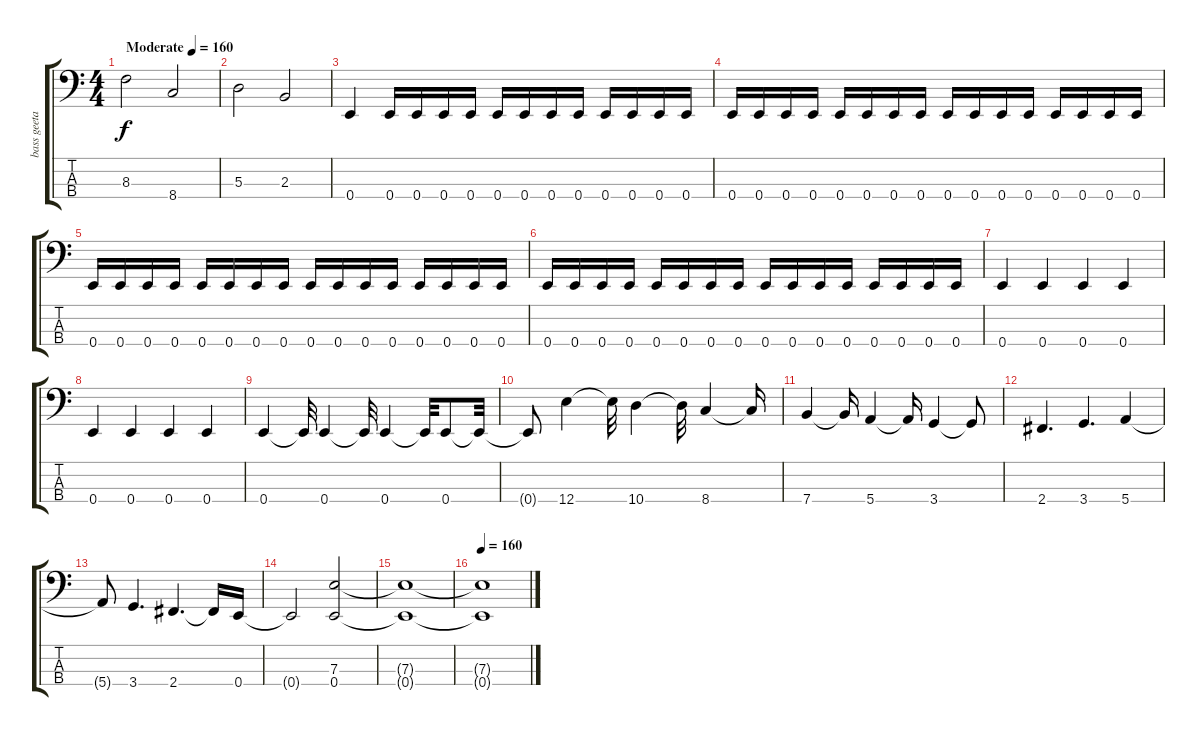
\track ("bass geetar" "bass geeta") {instrument electricbasspick}
\staff {score tabs}
\tuning (G2 D2 A1 E1) {hide}
\ts (4 4)
\tempo (160 "Moderate")
\tempo 130
\tempo (160 "Moderate")
\clef f4
\ks c
8.3.2{dy f instrument electricbasspick} 8.4.2 |
5.3.2 2.3.2 |
0.4.4 0.4.16 0.4.16 0.4.16 0.4.16 0.4.16 0.4.16 0.4.16 0.4.16 0.4.16 0.4.16 0.4.16 0.4.16 |
0.4.16 0.4.16 0.4.16 0.4.16 0.4.16 0.4.16 0.4.16 0.4.16 0.4.16 0.4.16 0.4.16 0.4.16 0.4.16 0.4.16 0.4.16 0.4.16 |
0.4.16 0.4.16 0.4.16 0.4.16 0.4.16 0.4.16 0.4.16 0.4.16 0.4.16 0.4.16 0.4.16 0.4.16 0.4.16 0.4.16 0.4.16 0.4.16 |
0.4.16 0.4.16 0.4.16 0.4.16 0.4.16 0.4.16 0.4.16 0.4.16 0.4.16 0.4.16 0.4.16 0.4.16 0.4.16 0.4.16 0.4.16 0.4.16 |
0.4.4 0.4.4 0.4.4 0.4.4 |
0.4.4 0.4.4 0.4.4 0.4.4 |
0.4.4 0.4{t}.32 0.4.4 0.4{t}.32 0.4.4 0.4{t}.32 0.4.8 0.4{t}.32 |
0.4{t}.8 12.4.4 12.4{t}.32 10.4.4 10.4{t}.32 8.4.4 8.4{t}.16 |
7.4.4 7.4{t}.16 5.4.4 5.4{t}.16 3.4.4 3.4{t}.8 |
2.4.4{d} 3.4.4{d} 5.4.4 |
5.4{t}.8 3.4.4{d} 2.4.4{d} 2.4{t}.16 0.4.16 |
0.4{t}.2 (7.3 0.4).2 |
(7.3{t} 0.4{t}).1 |
\tempo 160
(7.3{t} 0.4{t}).1
